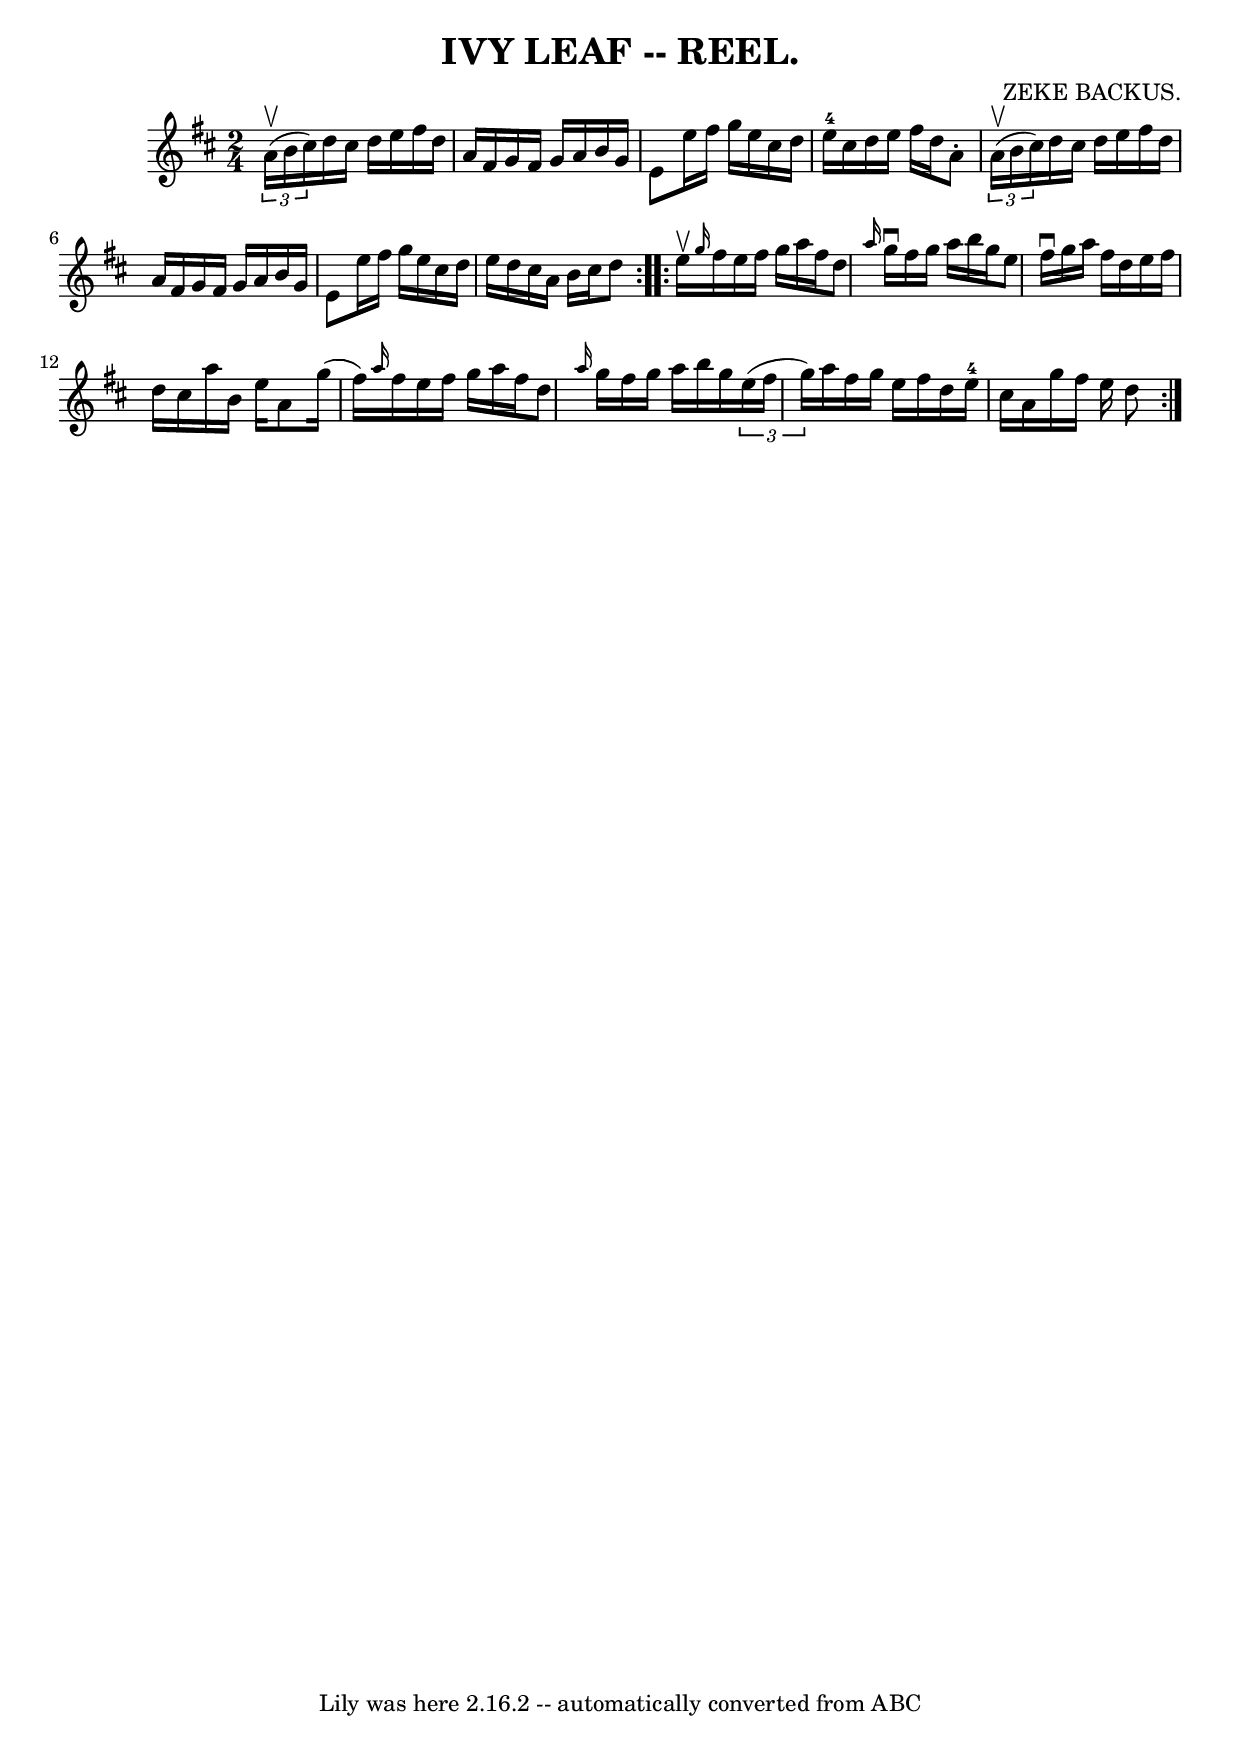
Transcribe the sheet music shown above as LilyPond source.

\version "2.7.40"
\include "Mammoth.ily"
\header {
	%% book = "Coles"
	composer = "ZEKE BACKUS."
	crossRefNumber = "5"
	footnotes = ""
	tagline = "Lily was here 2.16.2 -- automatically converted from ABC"
	title = "IVY LEAF -- REEL."
}
voicedefault =  {
\set Score.defaultBarType = "empty"

\repeat volta 2 {
\time 2/4 \key d \major   \times 2/3 { a'16 (^\upbow b'16 cis''16) } 
|
 d''16 cis''16 d''16 e''16 fis''16 d''16 a'16    
fis'16  |
 g'16 fis'16 g'16 a'16 b'16 g'16 e'8  
|
 e''16 fis''16 g''16 e''16 cis''16 d''16 e''16-4 
 cis''16  |
 d''16 e''16 fis''16 d''16 a'8 -.   
\times 2/3 { a'16 (^\upbow b'16 cis''16) } |
 d''16    
cis''16 d''16 e''16 fis''16 d''16 a'16 fis'16  |
   
g'16 fis'16 g'16 a'16 b'16 g'16 e'8  |
 e''16    
fis''16 g''16 e''16 cis''16 d''16 e''16 d''16  |
   
cis''16 a'16 b'16 cis''16 d''8  }     \repeat volta 2 { e''16 
^\upbow |
 \grace { g''16  } fis''16 e''16 fis''16 g''16    
a''16 fis''16 d''8  |
 \grace { a''16  } g''16^\downbow   
fis''16 g''16 a''16 b''16 g''16 e''8  |
 fis''16 
^\downbow g''16 a''16 fis''16 d''16 e''16 fis''16 d''16  
|
 cis''16 a''16 b'16 e''16 a'8 g''16 (fis''16) 
|
     \grace { a''16  } fis''16 e''16 fis''16 g''16    
a''16 fis''16 d''8  |
 \grace { a''16  } g''16 fis''16    
g''16 a''16 b''16 g''16    \times 2/3 { e''16 (fis''16 g''16  
-) } |
 a''16 fis''16 g''16 e''16 fis''16 d''16 e''16 
-4 cis''16  |
 a'16 g''16 fis''16 e''16 d''8  }   
}

\score{
    <<

	\context Staff="default"
	{
	    \voicedefault 
	}

    >>
	\layout {
	}
	\midi {}
}
